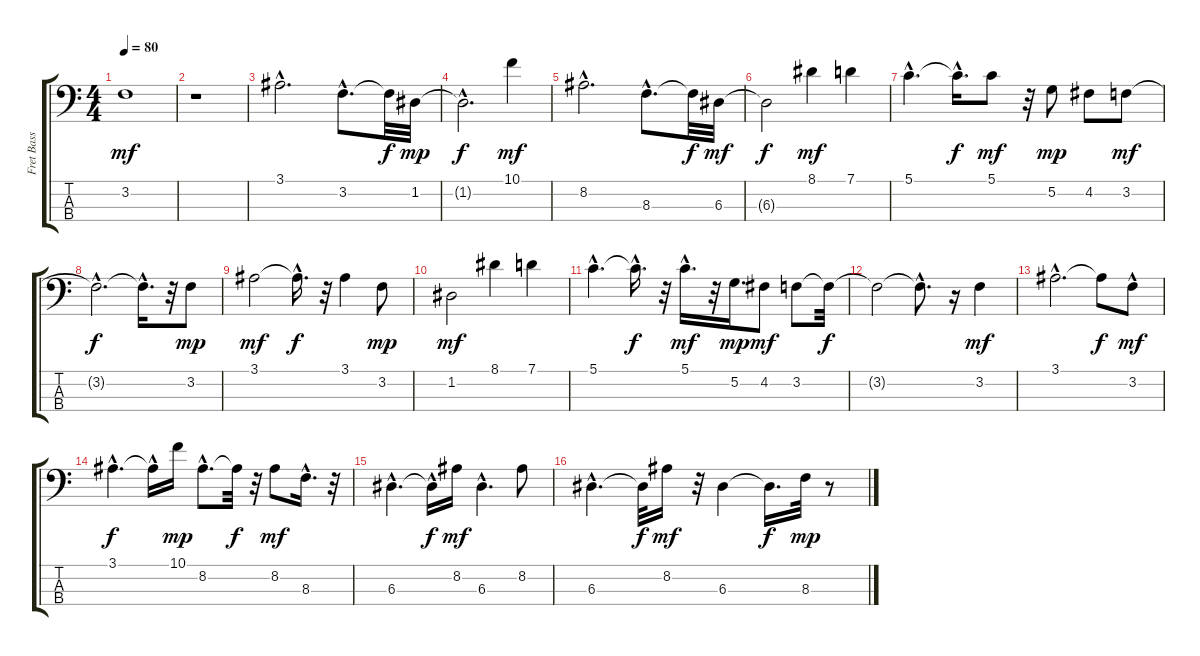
\track ("Fret Bass" "Fret Bass") {instrument fretlessbass}
\staff {score tabs}
\tuning (G2 D2 A1 E1) {hide}
\ts (4 4)
\tempo 80
\clef f4
\ks c
3.2.1{dy mf} |
r.1 |
3.1{hac}.2{d} 3.2{hac}.8{d} 3.2{t}.32{dy f} 1.2.32{dy mp} |
1.2{hac t}.2{d dy f} 10.1.4{dy mf} |
8.2{hac}.2{d} 8.3{hac}.8{d} 8.3{t}.32{dy f} 6.3.32{dy mf} |
6.3{t}.2{dy f} 8.1.4{dy mf} 7.1.4 |
5.1{hac}.4{d} 5.1{hac t}.16{d dy f} 5.1.8{dy mf} r.32 5.2.8{dy mp} 4.2.8 3.2.8{dy mf} |
3.2{hac t}.2{d dy f} 3.2{hac t}.16{d} r.32 3.2.8{dy mp} |
3.1.2{dy mf} 3.1{hac t}.16{d dy f} r.32 3.1.4 3.2.8{dy mp} |
1.2.2{dy mf} 8.1.4 7.1.4 |
5.1{hac}.4{d} 5.1{hac t}.16{d dy f} r.32 5.1{hac}.16{d dy mf} r.32 5.2.16{d dy mp} 4.2.8{dy mf} 3.2.8 3.2{t}.32{dy f} |
3.2{t}.2 3.2{hac t}.8{d} r.16 3.2.4{dy mf} |
3.1{hac}.2{d} 3.1{t}.8{dy f} 3.2{hac}.8{dy mf} |
3.1{hac}.4{d dy f} 3.1{hac t}.16 10.1.16{dy mp} 8.2{hac}.8{d} 8.2{t}.32{dy f} r.32 8.2.8{dy mf} 8.3{hac}.16{d} r.32 |
6.3{hac}.4{d} 6.3{hac t}.16{dy f} 8.2.16{dy mf} 6.3{hac}.4{d} 8.2.8 |
6.3{hac}.4{d} 6.3{t}.32{dy f} 8.2.16{dy mf} r.32 6.3.4 6.3{t}.16{d dy f} 8.3.32{dy mp} r.8
